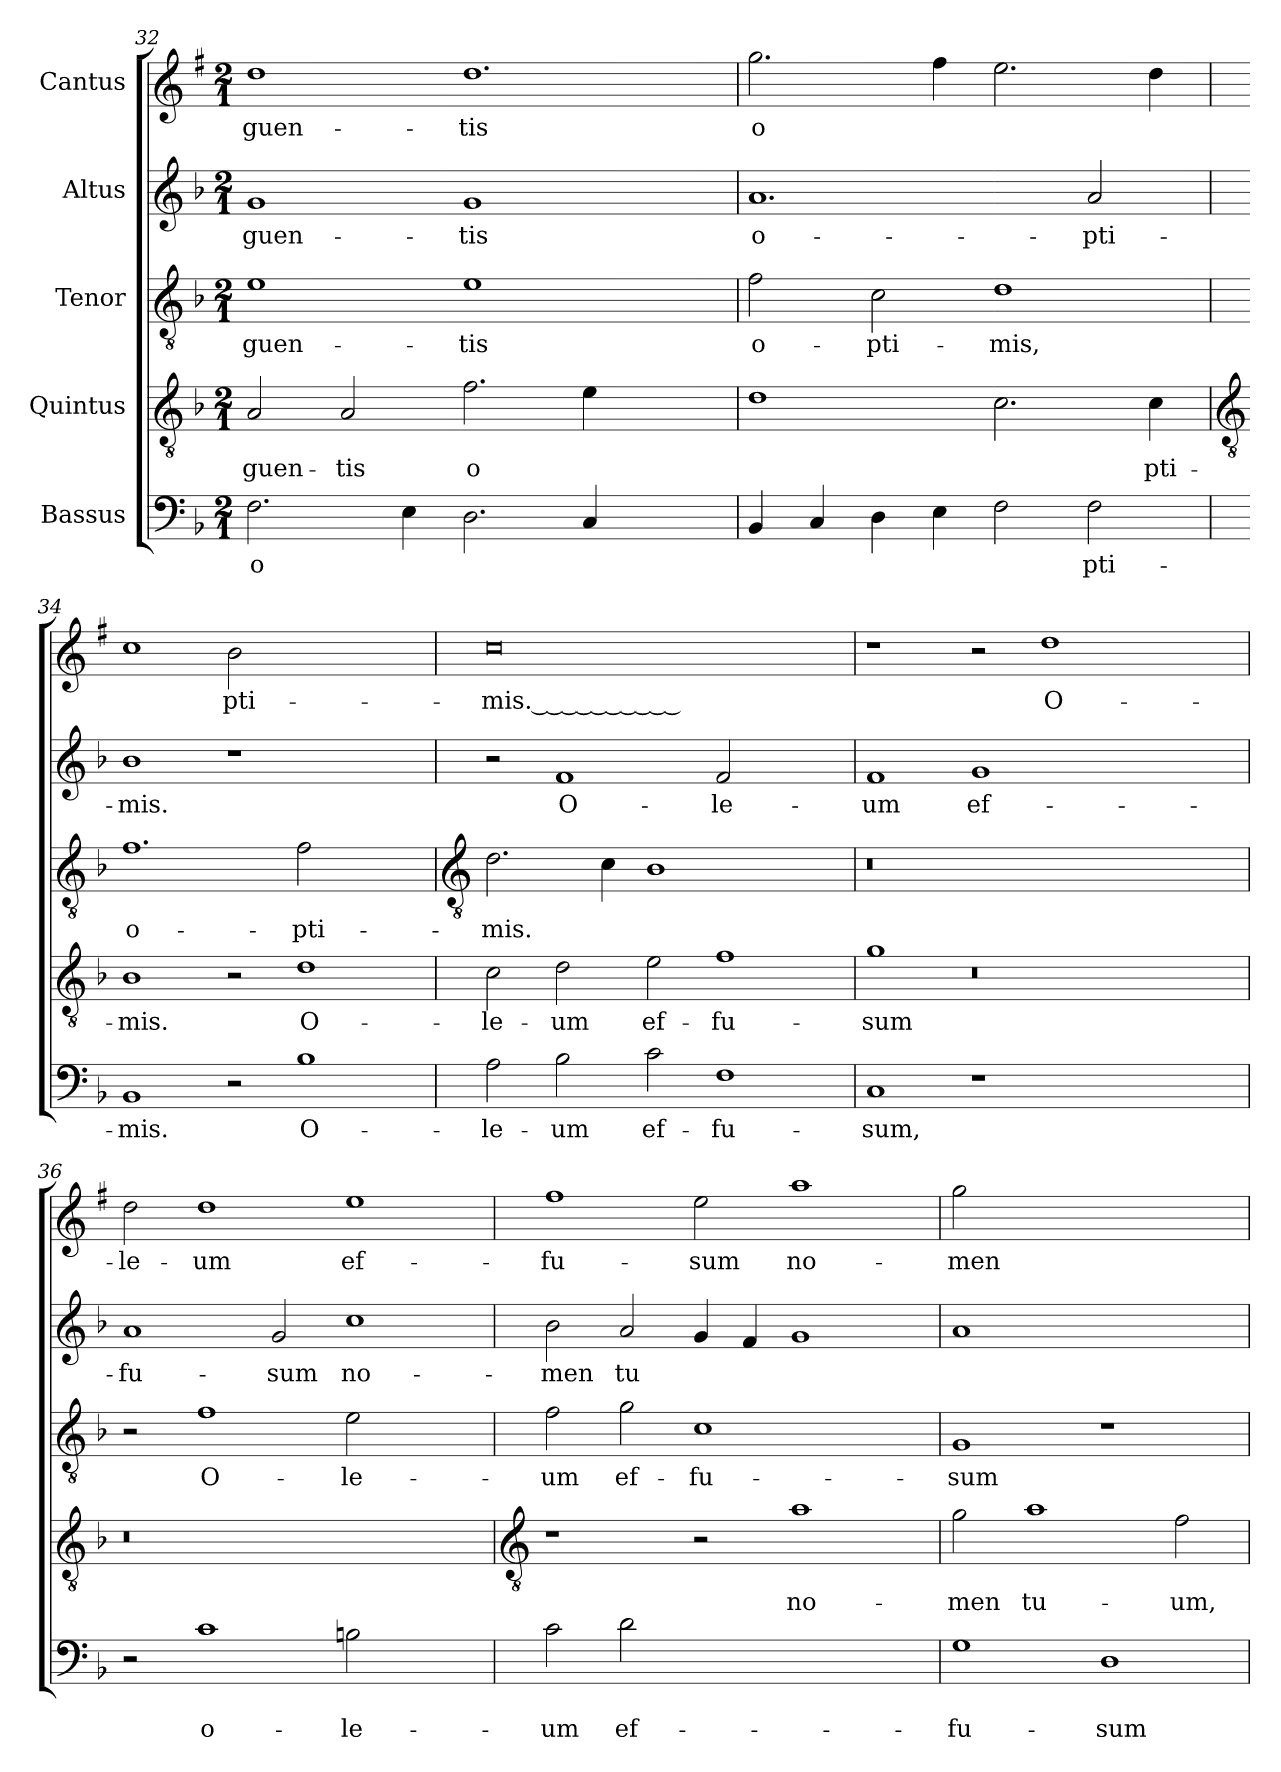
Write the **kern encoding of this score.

**kern	**text	**text	**kern	**text	**kern	**text	**kern	**text	**kern	**text
*part5	*part5	*part5	*part4	*part4	*part3	*part3	*part2	*part2	*part1	*part1
*staff5	*staff5	*staff5	*staff4	*staff4	*staff3	*staff3	*staff2	*staff2	*staff1	*staff1
*I"Bassus	*	*	*I"Quintus	*	*I"Tenor	*	*I"Altus	*	*I"Cantus	*
*clefF4	*	*	*clefGv2	*	*clefGv2	*	*clefG2	*	*clefG2	*
*	*	*	*	*	*	*	*	*	*ITrd1c2	*
*k[b-]	*	*	*k[b-]	*	*k[b-]	*	*k[b-]	*	*k[b-]	*
*F:	*	*	*F:	*	*F:	*	*F:	*	*F:	*
*M2/1	*	*	*M2/1	*	*M2/1	*	*M2/1	*	*M2/1	*
=32	=32	=32	=32	=32	=32	=32	=32	=32	=32	=32
!	!LO:LY:b	!	!	!LO:LY:b	!	!LO:LY:b	!	!LO:LY:b	!	!LO:LY:b
2.F	o	.	2A	-guen-	1e	-guen-	1g	-guen-	1cc	-guen-
!	!	!	!	!LO:LY:b	!	!	!	!	!	!
.	.	.	2A	-tis	.	.	.	.	.	.
4E	.	.	.	.	.	.	.	.	.	.
!	!	!	!	!LO:LY:b	!	!LO:LY:b	!	!LO:LY:b	!	!LO:LY:b
2.D	.	.	2.f	o	1e	-tis	1g	-tis	1.cc	-tis
4C	.	.	4e	.	.	.	.	.	.	.
2ryy	.	.	2ryy	.	2ryy	.	2ryy	.	.	.
=33	=33	=33	=33	=33	=33	=33	=33	=33	=33	=33
!	!	!	!	!	!	!LO:LY:b	!	!LO:LY:b	!	!LO:LY:b
4BB-	.	.	1d	.	2f	o-	1.a	o-	2.ff	o
4C	.	.	.	.	.	.	.	.	.	.
!	!	!	!	!	!	!LO:LY:b	!	!	!	!
4D	.	.	.	.	2c	-pti-	.	.	.	.
4E	.	.	.	.	.	.	.	.	4ee	.
!	!	!	!	!	!	!LO:LY:b	!	!	!	!
2F	.	.	2.c	.	1d	-mis,	.	.	2.dd	.
!	!LO:LY:b	!	!	!	!	!	!	!LO:LY:b	!	!
2F	pti-	.	.	.	.	.	2a	-pti-	.	.
!	!	!	!	!LO:LY:b	!	!	!	!	!	!
.	.	.	4c	pti-	.	.	.	.	4cc	.
!!LO:LB:g=z
=34	=34	=34	=34	=34	=34	=34	=34	=34	=34	=34
*	*	*	*clefGv2	*	*	*	*	*	*	*
!	!LO:LY:b	!	!	!LO:LY:b	!	!LO:LY:b	!	!LO:LY:b	!	!
1BB-	-mis.	.	1B-	-mis.	1.f	o-	1b-	-mis.	1b-	.
!	!	!	!	!	!	!	!	!	!	!LO:LY:b
2r	.	.	2r	.	.	.	1r	.	2a	pti-
!	!LO:LY:b	!	!	!LO:LY:b	!	!LO:LY:b	!	!	!	!
1B-	O-	.	1d	O-	2f	-pti-	.	.	1ryy	.
.	.	.	.	.	2ryy	.	2ryy	.	.	.
!!LO:LB:g=z
=35	=35	=35	=35	=35	=35	=35	=35	=35	=35	=35
*	*	*	*	*	*clefGv2	*	*	*	*	*
!	!LO:LY:b	!	!	!LO:LY:b	!	!LO:LY:b	!	!	!	!LO:LY:b
2A	-le-	.	2c	-le-	2.d	-mis.	2r	.	0b-	-mis.___________
!	!LO:LY:b	!	!	!LO:LY:b	!	!	!	!LO:LY:b	!	!
2B-	-um	.	2d	-um	.	.	1f	O-	.	.
.	.	.	.	.	4c	.	.	.	.	.
!	!LO:LY:b	!	!	!LO:LY:b	!	!	!	!	!	!
2c	ef-	.	2e	ef-	1B-	.	.	.	.	.
!	!LO:LY:b	!	!	!LO:LY:b	!	!	!	!LO:LY:b	!	!
1F	-fu-	.	1f	-fu-	.	.	2f	-le-	.	.
.	.	.	.	.	2ryy	.	2ryy	.	2ryy	.
=35A	=35A	=35A	=35A	=35A	=35A	=35A	=35A	=35A	=35A	=35A
!	!LO:LY:b	!	!	!LO:LY:b	!	!	!	!LO:LY:b	!	!
1C	-sum,	.	1g	-sum	0r	.	1f	-um	1r	.
!	!	!	!	!	!	!	!	!LO:LY:b	!	!
1r	.	.	0r	.	.	.	1g	ef-	2r	.
!	!	!	!	!	!	!	!	!	!	!LO:LY:b
.	.	.	.	.	.	.	.	.	1cc	O-
1ryy	.	.	.	.	1ryy	.	1ryy	.	.	.
.	.	.	.	.	.	.	.	.	2ryy	.
=36A	=36A	=36A	=36A	=36A	=36A	=36A	=36A	=36A	=36A	=36A
!	!	!	!	!	!	!	!	!LO:LY:b	!	!LO:LY:b
2r	.	.	0r	.	2r	.	1a	-fu-	2cc	-le-
!	!	!LO:LY:b	!	!	!	!LO:LY:b	!	!	!	!LO:LY:b
1c	.	o-	.	.	1f	O-	.	.	1cc	-um
!	!	!	!	!	!	!	!	!LO:LY:b	!	!
.	.	.	.	.	.	.	2g	-sum	.	.
!	!	!LO:LY:b	!	!	!	!LO:LY:b	!	!LO:LY:b	!	!LO:LY:b
2B	.	-le-	.	.	2e	-le-	1cc	no-	1dd	ef-
2ryy	.	.	2ryy	.	2ryy	.	.	.	.	.
!!LO:LB:g=z
=37A	=37A	=37A	=37A	=37A	=37A	=37A	=37A	=37A	=37A	=37A
*	*	*	*clefGv2	*	*	*	*	*	*	*
!	!	!LO:LY:b	!	!	!	!LO:LY:b	!	!LO:LY:b	!	!LO:LY:b
2c	.	-um	1r	.	2f	-um	2b-	-men	1ee	-fu-
!	!	!LO:LY:b	!	!	!	!LO:LY:b	!	!LO:LY:b	!	!
2d	.	ef-	.	.	2g	ef-	2a	tu	.	.
!	!	!	!	!	!	!LO:LY:b	!	!	!	!LO:LY:b
1.ryy	.	.	2r	.	1c	-fu-	4g	.	2dd	-sum
.	.	.	.	.	.	.	4f	.	.	.
!	!	!	!	!LO:LY:b	!	!	!	!	!	!LO:LY:b
.	.	.	1a	no-	.	.	1g	.	1gg	no-
.	.	.	.	.	2ryy	.	.	.	.	.
!!LO:LB:g=z
=38A	=38A	=38A	=38A	=38A	=38A	=38A	=38A	=38A	=38A	=38A
!	!	!LO:LY:b	!	!LO:LY:b	!	!LO:LY:b	!	!	!	!LO:LY:b
1G	.	-fu-	2g	-men	1G	-sum	1a	.	2ff	-men
!	!	!	!	!LO:LY:b	!	!	!	!	!	!
.	.	.	1a	tu-	.	.	.	.	1.ryy	.
!	!	!LO:LY:b	!	!	!	!	!	!	!	!
1D	.	-sum	.	.	1r	.	1ryy	.	.	.
!	!	!	!	!LO:LY:b	!	!	!	!	!	!
.	.	.	2f	-um,	.	.	.	.	.	.
=	=	=	=	=	=	=	=	=	=	=
*-	*-	*-	*-	*-	*-	*-	*-	*-	*-	*-
